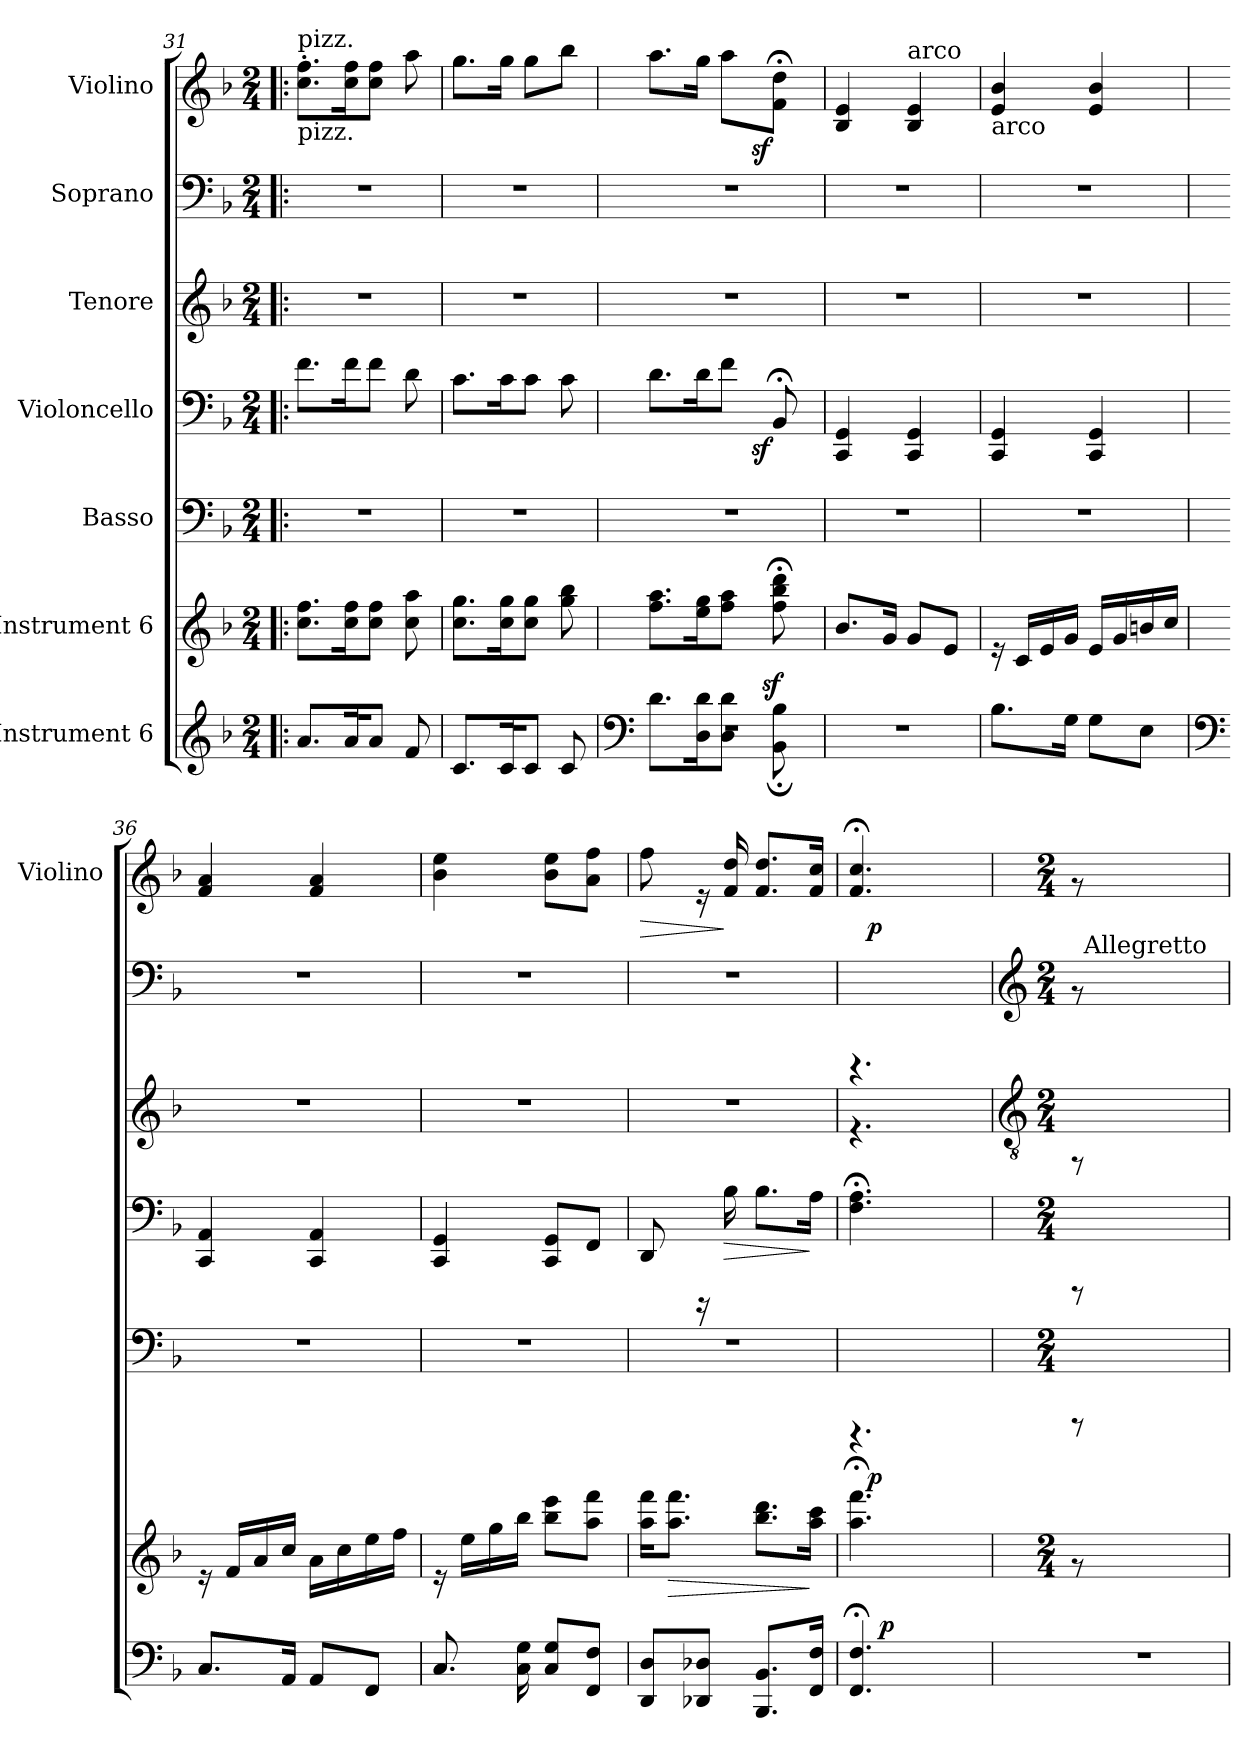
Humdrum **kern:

**kern	**dynam	**kern	**dynam	**kern	**kern	**dynam	**kern	**kern	**kern	**dynam
*part7	*part7	*part6	*part6	*part5	*part4	*part4	*part3	*part2	*part1	*part1
*staff7	*staff7	*staff6	*staff6	*staff5	*staff4	*staff4	*staff3	*staff2	*staff1	*staff1
*I"Instrument 6	*	*I"Instrument 6	*	*I"Basso	*I"Violoncello	*	*I"Tenore	*I"Soprano	*I"Violino	*
*	*	*	*	*	*	*	*	*	*I'Violino	*
!!LO:LB:g=z
*clefG2	*	*clefG2	*	*clefF4	*clefF4	*	*clefG2	*clefF4	*clefG2	*
*k[b-]	*	*k[b-]	*	*k[b-]	*k[b-]	*	*k[b-]	*k[b-]	*k[b-]	*
*F:	*	*F:	*	*F:	*F:	*	*F:	*F:	*F:	*
*M2/4	*	*M2/4	*	*M2/4	*M2/4	*	*M2/4	*M2/4	*M2/4	*
=31!|:	=31!|:	=31!|:	=31!|:	=31!|:	=31!|:	=31!|:	=31!|:	=31!|:	=31!|:	=31!|:
*^	*	*	*	*	*	*	*	*	*	*
!	!	!	!	!	!	!	!	!	!	!LO:TX:a:t=pizz.	!
!	!	!	!	!	!	!	!	!	!	!LO:TX:b:t=pizz.	!
2r	8.a/L	.	8.ff\ 8.cc\L	.	2r	8.f\L	.	2r	2r	8.ff\'> 8.cc\'>L	.
.	16a/	.	16cc\ 16ff\	.	.	16f\	.	.	.	16ff\ 16cc\	.
.	8a/J	.	8ff\ 8cc\J	.	.	8f\J	.	.	.	8ff\ 8cc\J	.
.	8f/	.	8aa\ 8cc\	.	.	8d\	.	.	.	8aa\	.
=32	=32	=32	=32	=32	=32	=32	=32	=32	=32	=32	=32
2r	8.c/L	.	8.cc\ 8.gg\L	.	2r	8.c\L	.	2r	2r	8.gg\L	.
.	16c/	.	16cc\ 16gg\	.	.	16c\	.	.	.	16gg\J	.
.	8c/J	.	8cc\ 8gg\J	.	.	8c\J	.	.	.	8gg\L	.
.	8c/	.	8bb-\ 8gg\	.	.	8c\	.	.	.	8bb-\J	.
*v	*v	*	*	*	*	*	*	*	*	*	*
=33	=33	=33	=33	=33	=33	=33	=33	=33	=33	=33
*clefF4	*	*	*	*	*	*	*	*	*	*
*^	*	*	*	*	*^	*	*	*	*^	*
*	*^	*	*	*	*	*	*	*	*	*	*	*	*
2r	8.d\L	4ryy	.	8.aa\ 8.ff\L	.	2r	8.d\L	4ryy	.	2r	2r	8.aa\L	4ryy	.
.	16d\ 16D\	.	.	16gg\ 16ee\	.	.	16d\	.	.	.	.	16gg\J	.	.
.	8d\ 8D\J	16..ryy	.	8ff\ 8aa\J	.	.	8f\J	16.ryy	.	.	.	8aa\L	16.ryy	.
!	!	!	!	!	!	!	!	!	!LO:DY:b	!	!	!	!	!LO:DY:b
.	.	.	.	.	.	.	.	8ryy	sf	.	.	.	8ryy	sf
!	!	!	!LO:DY:a	!	!	!	!	!	!	!	!	!	!	!
.	.	8ryy	sf	.	.	.	.	.	.	.	.	.	.	.
.	8B-\;< 8BB-\;<	.	.	8ddd\;< 8bb-\;< 8ff\;<	.	.	8BB-;</	.	.	.	.	8dd\;< 8f\;<J	.	.
.	.	.	.	.	.	.	.	32ryy	.	.	.	.	32ryy	.
.	.	64ryy	.	.	.	.	.	.	.	.	.	.	.	.
*v	*v	*v	*	*	*	*	*v	*v	*	*	*	*v	*v	*
=34	=34	=34	=34	=34	=34	=34	=34	=34	=34	=34
2r	.	8.b-/L	.	2r	4GG/ 4CC/	.	2r	2r	4e/ 4B-/	.
.	.	16g/J	.	.	.	.	.	.	.	.
!	!	!	!	!	!	!	!	!	!LO:TX:a:t=arco	!
.	.	8g/L	.	.	4GG/ 4CC/	.	.	.	4e/ 4B-/	.
.	.	8e/J	.	.	.	.	.	.	.	.
=35	=35	=35	=35	=35	=35	=35	=35	=35	=35	=35
!	!	!	!	!	!	!	!	!	!LO:TX:b:t=arco	!
8.B-\L	.	16re	.	2r	4GG/ 4CC/	.	2r	2r	4b-/ 4e/	.
.	.	16c/L	.	.	.	.	.	.	.	.
.	.	16e/	.	.	.	.	.	.	.	.
16G\J	.	16g/J	.	.	.	.	.	.	.	.
8G\L	.	16e/L	.	.	4GG/ 4CC/	.	.	.	4b-/ 4e/	.
.	.	16g/	.	.	.	.	.	.	.	.
8E\J	.	16bn/	.	.	.	.	.	.	.	.
.	.	16cc/J	.	.	.	.	.	.	.	.
!!LO:LB:g=z
=36	=36	=36	=36	=36	=36	=36	=36	=36	=36	=36
*clefF4	*	*	*	*	*	*	*	*	*	*
8.C/L	.	16re	.	2r	4AA/ 4CC/	.	2r	2r	4a/ 4f/	.
.	.	16f/L	.	.	.	.	.	.	.	.
.	.	16a/	.	.	.	.	.	.	.	.
16AA/J	.	16cc/J	.	.	.	.	.	.	.	.
8AA/L	.	16a\L	.	.	4AA/ 4CC/	.	.	.	4a/ 4f/	.
.	.	16cc\	.	.	.	.	.	.	.	.
8FF/J	.	16ee\	.	.	.	.	.	.	.	.
.	.	16ff\J	.	.	.	.	.	.	.	.
=37	=37	=37	=37	=37	=37	=37	=37	=37	=37	=37
8.C/	.	16re	.	2r	4GG/ 4CC/	.	2r	2r	4ee\ 4b-\	.
.	.	16ee\L	.	.	.	.	.	.	.	.
.	.	16gg\	.	.	.	.	.	.	.	.
16C\ 16G\	.	16bb-\J	.	.	.	.	.	.	.	.
8C/ 8G/L	.	8eee\ 8bb-\L	.	.	8GG/ 8CC/L	.	.	.	8ee\ 8b-\L	.
8F/ 8FF/J	.	8fff\ 8aa\J	.	.	8FF/J	.	.	.	8a\ 8ff\J	.
=38	=38	=38	=38	=38	=38	=38	=38	=38	=38	=38
!	!	!	!	!	!	!	!	!	!	!LO:HP:b
8D/ 8DD/L	.	16aa\ 16fff\L	.	2r	8DD/	.	2r	2r	8ff\	>
!	!	!	!LO:HP:b	!	!	!	!	!	!	!
.	.	8.aa\ 8.fff\J	>	.	.	.	.	.	.	.
8D-X/ 8DD-X/J	.	.	.	.	16rBBBB	.	.	.	16re	.
!	!	!	!	!	!	!LO:HP:b	!	!	!	!
.	.	.	.	.	16B-\	>	.	.	16dd/ 16f/	]
8.BB-/ 8.BBB-/L	.	8.ddd\ 8.bb-\L	.	.	8.B-\L	.	.	.	8.dd/ 8.f/L	.
16FF/ 16F/J	.	16ccc\ 16aa\J	]	.	16A\J	]	.	.	16cc/ 16f/J	.
=39	=39	=39	=39	=39	=39	=39	=39	=39	=39	=39
*^	*	*^	*	*	*	*	*	*	*^	*
4.F/;< 4.FF/;<	32.ryy	.	4.aa\;< 4.fff\;<	32ryy	.	4.rCCC	4.A\;< 4.F\;<	.	4.rf	4.rCCC	4.cc/;< 4.f/;<	32ryy	.
!	!	!	!	!	!LO:DY:a	!	!	!	!	!	!	!	!LO:DY:b
.	.	.	.	4ryy	p	.	.	.	.	.	.	4ryy	p
!	!	!LO:DY:a	!	!	!	!	!	!	!	!	!	!	!
.	4ryy	p	.	.	.	.	.	.	.	.	.	.	.
.	.	.	.	16.ryy	.	.	.	.	.	.	.	16.ryy	.
.	16ryy	.	.	.	.	.	.	.	.	.	.	.	.
.	64ryy	.	.	.	.	.	.	.	.	.	.	.	.
*v	*v	*	*	*	*	*	*	*	*	*	*v	*v	*
*	*	*v	*v	*	*	*	*	*	*	*	*
!!LO:PB:g=z
=40!	=40!	=40!	=40!	=40!	=40!	=40!	=40!	=40!	=40!	=40!
*	*	*	*	*	*	*	*clefGv2	*clefG2	*	*
*	*	*M2/4	*	*M2/4	*M2/4	*	*M2/4	*M2/4	*M2/4	*
*	*	*	*	*	*	*	*	*^	*	*
2r	.	8rf	.	8rCCC	8rCCC	.	8rFF	8rf	64ryy	8rf	.
!	!	!	!	!	!	!	!	!	!LO:TX:a:t=Allegretto	!	!
.	.	.	.	.	.	.	.	.	4ryy	.	.
.	.	4.ryy	.	4.ryy	4.ryy	.	4.ryy	4.ryy	.	4.ryy	.
.	.	.	.	.	.	.	.	.	8...ryy	.	.
*	*	*	*	*	*	*	*	*v	*v	*	*
=	=	=	=	=	=	=	=	=	=	=
*-	*-	*-	*-	*-	*-	*-	*-	*-	*-	*-
